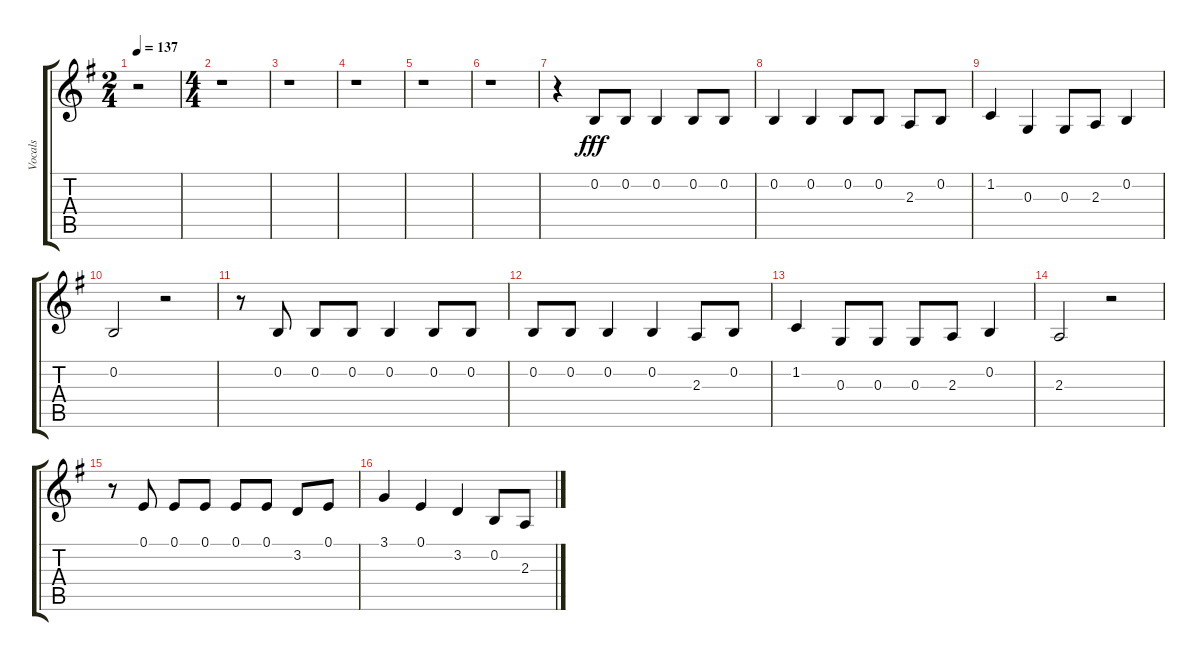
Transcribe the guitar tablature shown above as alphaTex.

\track ("Vocals" "Vocals") {instrument voiceoohs}
\staff {score tabs}
\tuning (E4 B3 G3 D3 A2 E2) {hide}
\ts (2 4)
\tempo 137
\clef g2
\ks g
r.2{dy fff instrument voiceoohs} |
\ts (4 4)
r.1 |
r.1 |
r.1 |
r.1 |
r.1 |
r.4 0.2.8 0.2.8 0.2.4 0.2.8 0.2.8 |
0.2.4 0.2.4 0.2.8 0.2.8 2.3.8 0.2.8 |
1.2.4 0.3.4 0.3.8 2.3.8 0.2.4 |
0.2.2 r.2 |
r.8 0.2.8 0.2.8 0.2.8 0.2.4 0.2.8 0.2.8 |
0.2.8 0.2.8 0.2.4 0.2.4 2.3.8 0.2.8 |
1.2.4 0.3.8 0.3.8 0.3.8 2.3.8 0.2.4 |
2.3.2 r.2 |
r.8 0.1.8 0.1.8 0.1.8 0.1.8 0.1.8 3.2.8 0.1.8 |
3.1.4 0.1.4 3.2.4 0.2.8 2.3.8
